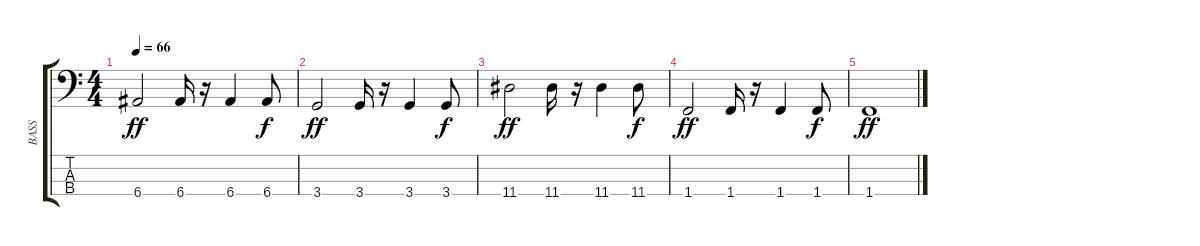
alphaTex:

\track ("BASS" "BASS") {instrument electricbassfinger}
\staff {score tabs}
\tuning (G2 D2 A1 E1) {hide}
\ts (4 4)
\tempo 66
\clef f4
\ks c
6.4.2{dy ff} 6.4.16 r.16 6.4.4 6.4.8{dy f} |
3.4.2{dy ff} 3.4.16 r.16 3.4.4 3.4.8{dy f} |
11.4.2{dy ff} 11.4.16 r.16 11.4.4 11.4.8{dy f} |
1.4.2{dy ff} 1.4.16 r.16 1.4.4 1.4.8{dy f} |
1.4.1{dy ff}
